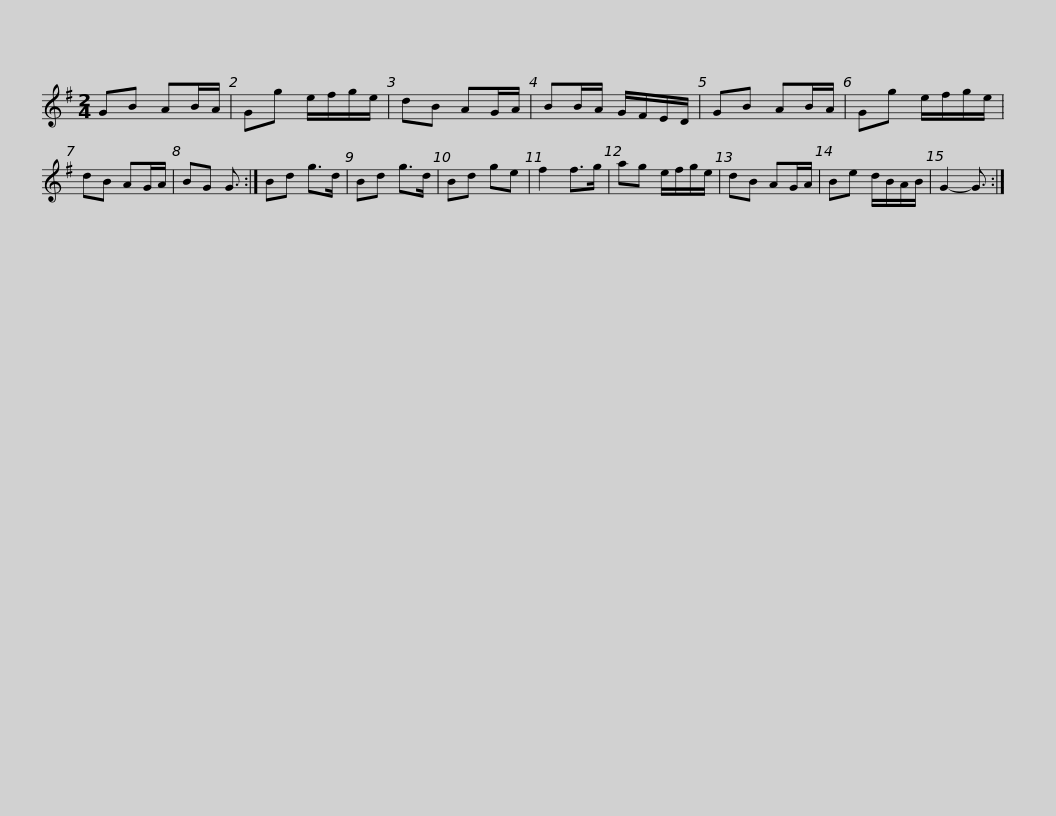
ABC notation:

X:1
L:1/8
M:2/4
I:linebreak $
K:G
V:1 treble
V:1
 GB AB/A/ | Gg e/f/g/e/ | dB AG/A/ | BB/A/ G/F/E/D/ | GB AB/A/ | %5
 Gg e/f/g/e/ | dB AG/A/ | BG G3/2 :|$ Bd g>d | Bd g>d | %10
 Bd ge | f2 f>g | ag e/f/g/e/ | dB AG/A/ | Be d/B/A/B/ | %15
 G2- G3/2 :| %16
